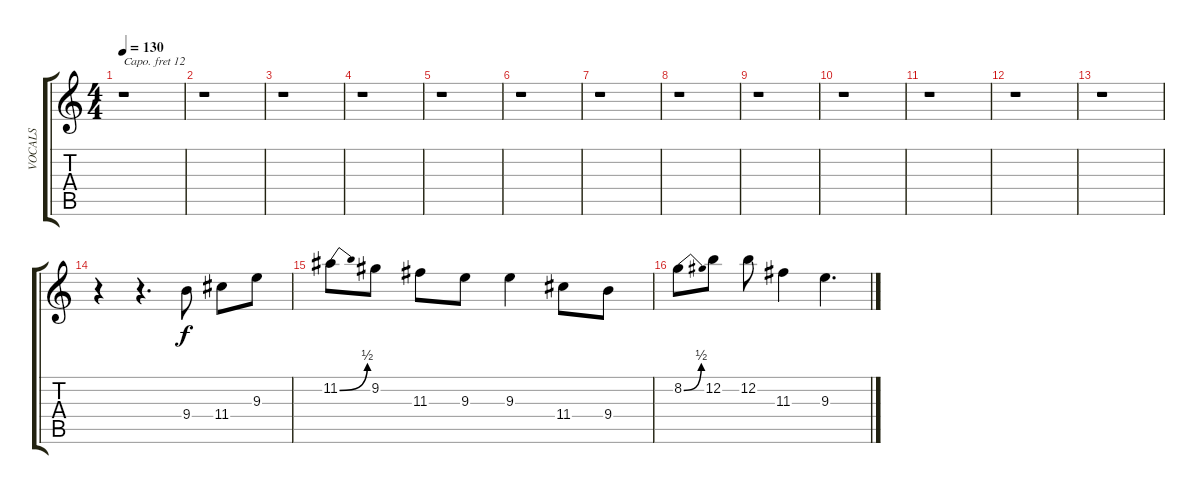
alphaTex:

\track ("VOCALS" "VOCALS") {instrument lead2sawtooth}
\staff {score tabs}
\capo 12
\tuning (E4 B3 G3 D3 A2 E2) {hide}
\ts (4 4)
\tempo 130
\clef g2
\ks c
r.1{dy f} |
r.1 |
r.1 |
r.1 |
r.1 |
r.1 |
r.1 |
r.1 |
r.1 |
r.1 |
r.1 |
r.1 |
r.1 |
r.4 r.4{d} 9.4.8 11.4.8 9.3.8 |
11.2{be (bend 0 0 60 2)}.8 9.2.8 11.3.8 9.3.8 9.3.4 11.4.8 9.4.8 |
8.2{be (bend 0 0 60 2)}.8 12.2.8 12.2.8 11.3.4 9.3.4{d}
